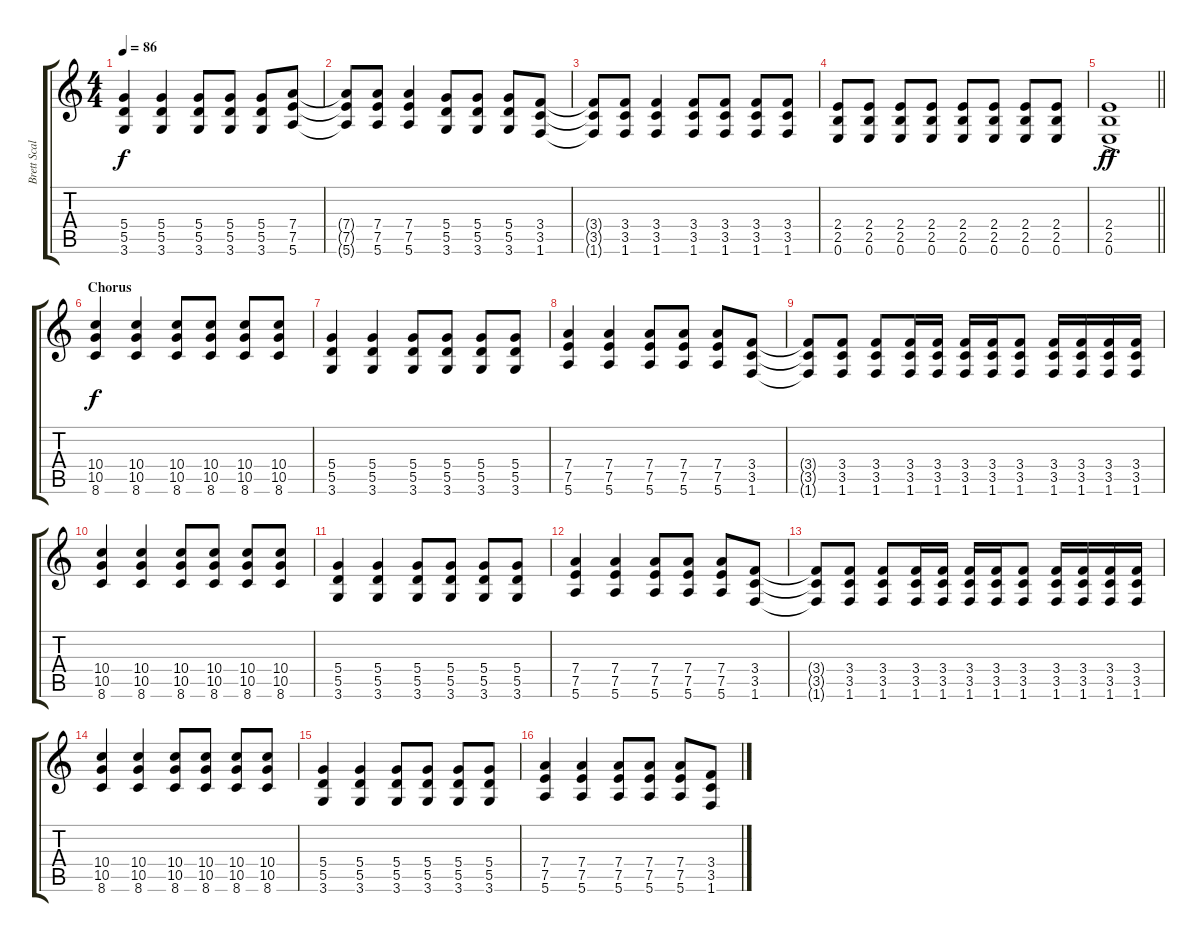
\track ("Brett Scallions (Rhythm Guitar)" "Brett Scal") {instrument distortionguitar}
\staff {score tabs}
\tuning (E4 B3 G3 D3 A2 E2) {hide}
\ts (4 4)
\tempo 86
\clef g2
\ks c
(5.4 5.5 3.6).4{dy f} (5.4 5.5 3.6).4 (5.4 5.5 3.6).8 (5.4 5.5 3.6).8 (5.4 5.5 3.6).8 (7.4 7.5 5.6).8 |
(7.4{t} 7.5{t} 5.6{t}).8 (7.4 7.5 5.6).8 (7.4 7.5 5.6).4 (5.4 5.5 3.6).8 (5.4 5.5 3.6).8 (5.4 5.5 3.6).8 (3.4 3.5 1.6).8 |
(3.4{t} 3.5{t} 1.6{t}).8 (3.4 3.5 1.6).8 (3.4 3.5 1.6).4 (3.4 3.5 1.6).8 (3.4 3.5 1.6).8 (3.4 3.5 1.6).8 (3.4 3.5 1.6).8 |
(2.4 2.5 0.6).8 (2.4 2.5 0.6).8 (2.4 2.5 0.6).8 (2.4 2.5 0.6).8 (2.4 2.5 0.6).8 (2.4 2.5 0.6).8 (2.4 2.5 0.6).8 (2.4 2.5 0.6).8 |
\barLineRight lightlight
(2.4{ac} 2.5{ac} 0.6{ac}).1{dy ff} |
\section ("" "Chorus")
(10.4 10.5 8.6).4{dy f} (10.4 10.5 8.6).4 (10.4 10.5 8.6).8 (10.4 10.5 8.6).8 (10.4 10.5 8.6).8 (10.4 10.5 8.6).8 |
(5.4 5.5 3.6).4 (5.4 5.5 3.6).4 (5.4 5.5 3.6).8 (5.4 5.5 3.6).8 (5.4 5.5 3.6).8 (5.4 5.5 3.6).8 |
(7.4 7.5 5.6).4 (7.4 7.5 5.6).4 (7.4 7.5 5.6).8 (7.4 7.5 5.6).8 (7.4 7.5 5.6).8 (3.4 3.5 1.6).8 |
(3.4{t} 3.5{t} 1.6{t}).8 (3.4 3.5 1.6).8 (3.4 3.5 1.6).8 (3.4 3.5 1.6).16 (3.4 3.5 1.6).16 (3.4 3.5 1.6).16 (3.4 3.5 1.6).16 (3.4 3.5 1.6).8 (3.4 3.5 1.6).16 (3.4 3.5 1.6).16 (3.4 3.5 1.6).16 (3.4 3.5 1.6).16 |
(10.4 10.5 8.6).4 (10.4 10.5 8.6).4 (10.4 10.5 8.6).8 (10.4 10.5 8.6).8 (10.4 10.5 8.6).8 (10.4 10.5 8.6).8 |
(5.4 5.5 3.6).4 (5.4 5.5 3.6).4 (5.4 5.5 3.6).8 (5.4 5.5 3.6).8 (5.4 5.5 3.6).8 (5.4 5.5 3.6).8 |
(7.4 7.5 5.6).4 (7.4 7.5 5.6).4 (7.4 7.5 5.6).8 (7.4 7.5 5.6).8 (7.4 7.5 5.6).8 (3.4 3.5 1.6).8 |
(3.4{t} 3.5{t} 1.6{t}).8 (3.4 3.5 1.6).8 (3.4 3.5 1.6).8 (3.4 3.5 1.6).16 (3.4 3.5 1.6).16 (3.4 3.5 1.6).16 (3.4 3.5 1.6).16 (3.4 3.5 1.6).8 (3.4 3.5 1.6).16 (3.4 3.5 1.6).16 (3.4 3.5 1.6).16 (3.4 3.5 1.6).16 |
(10.4 10.5 8.6).4 (10.4 10.5 8.6).4 (10.4 10.5 8.6).8 (10.4 10.5 8.6).8 (10.4 10.5 8.6).8 (10.4 10.5 8.6).8 |
(5.4 5.5 3.6).4 (5.4 5.5 3.6).4 (5.4 5.5 3.6).8 (5.4 5.5 3.6).8 (5.4 5.5 3.6).8 (5.4 5.5 3.6).8 |
(7.4 7.5 5.6).4 (7.4 7.5 5.6).4 (7.4 7.5 5.6).8 (7.4 7.5 5.6).8 (7.4 7.5 5.6).8 (3.4 3.5 1.6).8
